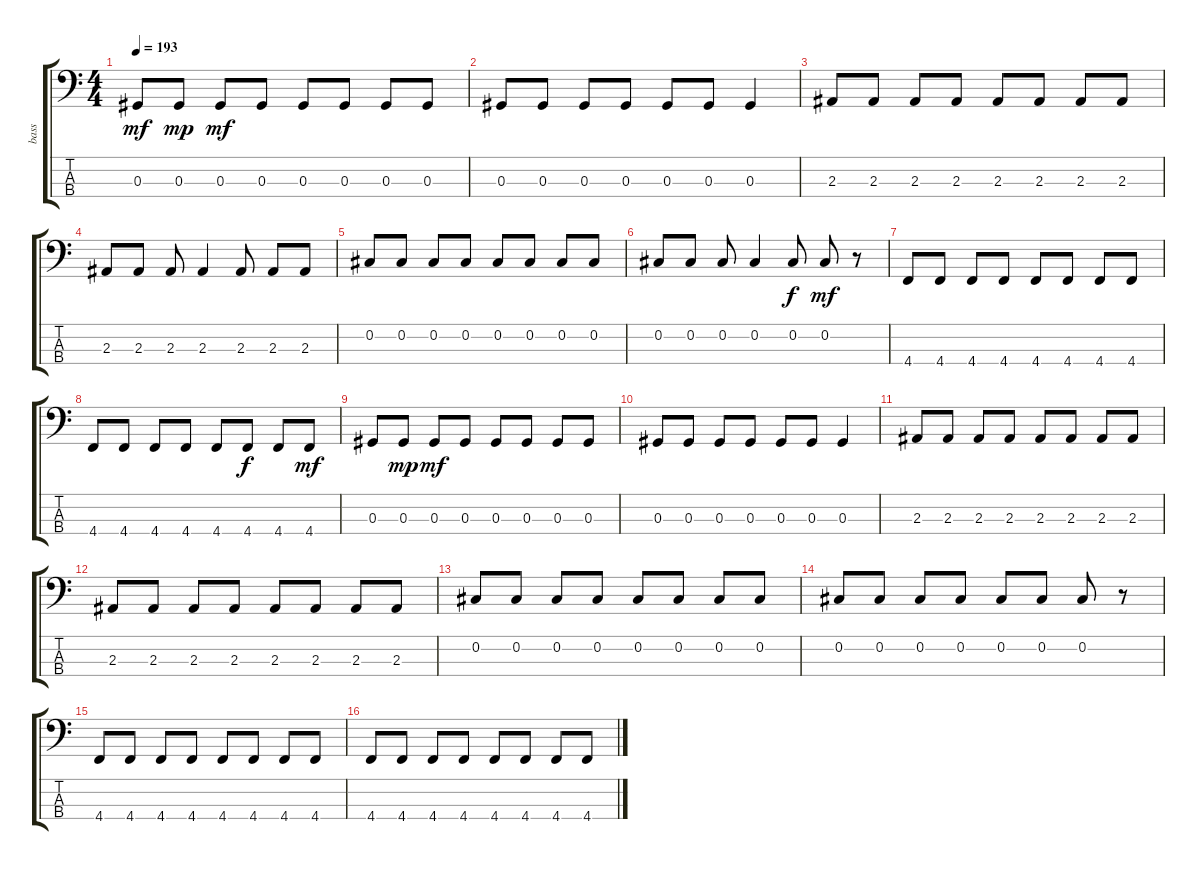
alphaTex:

\track ("bass" "bass") {instrument electricbasspick}
\staff {score tabs}
\tuning (Gb2 Db2 Ab1 Db1) {hide}
\ts (4 4)
\tempo 193
\clef f4
\ks c
0.3.8{dy mf} 0.3.8{dy mp} 0.3.8{dy mf} 0.3.8 0.3.8 0.3.8 0.3.8 0.3.8 |
0.3.8 0.3.8 0.3.8 0.3.8 0.3.8 0.3.8 0.3.4 |
2.3.8 2.3.8 2.3.8 2.3.8 2.3.8 2.3.8 2.3.8 2.3.8 |
2.3.8 2.3.8 2.3.8 2.3.4 2.3.8 2.3.8 2.3.8 |
0.2.8 0.2.8 0.2.8 0.2.8 0.2.8 0.2.8 0.2.8 0.2.8 |
0.2.8 0.2.8 0.2.8 0.2.4 0.2.8{dy f} 0.2.8{dy mf} r.8 |
4.4.8 4.4.8 4.4.8 4.4.8 4.4.8 4.4.8 4.4.8 4.4.8 |
4.4.8 4.4.8 4.4.8 4.4.8 4.4.8 4.4.8{dy f} 4.4.8 4.4.8{dy mf} |
0.3.8 0.3.8{dy mp} 0.3.8{dy mf} 0.3.8 0.3.8 0.3.8 0.3.8 0.3.8 |
0.3.8 0.3.8 0.3.8 0.3.8 0.3.8 0.3.8 0.3.4 |
2.3.8 2.3.8 2.3.8 2.3.8 2.3.8 2.3.8 2.3.8 2.3.8 |
2.3.8 2.3.8 2.3.8 2.3.8 2.3.8 2.3.8 2.3.8 2.3.8 |
0.2.8 0.2.8 0.2.8 0.2.8 0.2.8 0.2.8 0.2.8 0.2.8 |
0.2.8 0.2.8 0.2.8 0.2.8 0.2.8 0.2.8 0.2.8 r.8 |
4.4.8 4.4.8 4.4.8 4.4.8 4.4.8 4.4.8 4.4.8 4.4.8 |
4.4.8 4.4.8 4.4.8 4.4.8 4.4.8 4.4.8 4.4.8 4.4.8
